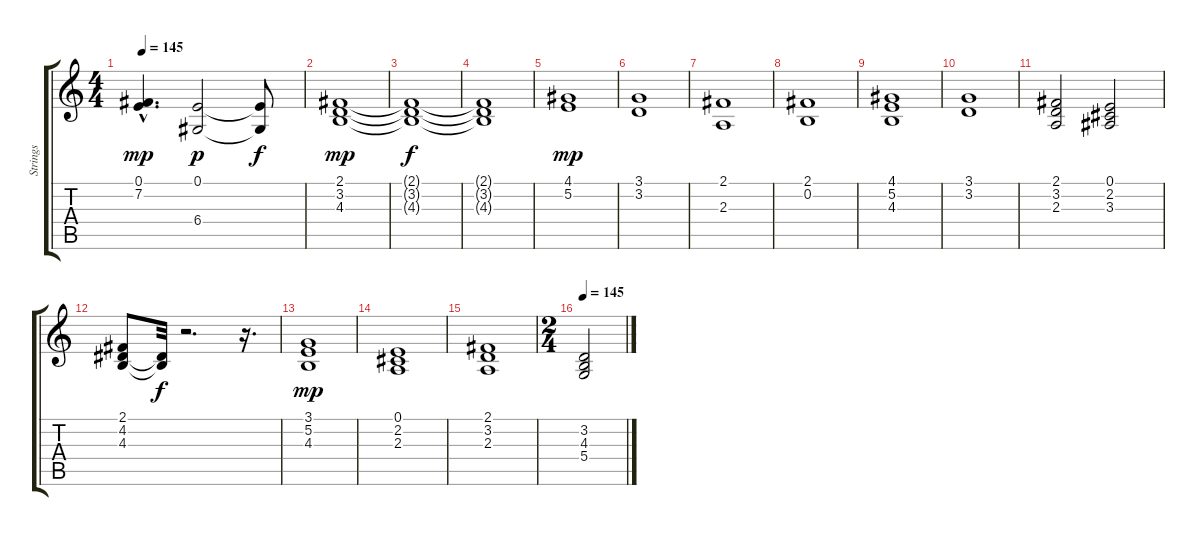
\track ("Strings" "Strings") {instrument stringensemble1}
\staff {score tabs}
\tuning (E4 B3 G3 D3 A2 E2) {hide}
\ts (4 4)
\tempo 145
\clef g2
\ks c
(0.1 7.2{hac}).4{d dy mp} (0.1 6.4).2{dy p} (0.1{t} 6.4{t}).8{dy f} |
(2.1 3.2 4.3).1{dy mp} |
(2.1{t} 3.2{t} 4.3{t}).1{dy f} |
(2.1{t} 3.2{t} 4.3{t}).1 |
(4.1 5.2).1{dy mp} |
(3.1 3.2).1 |
(2.1 2.3).1 |
(2.1 0.2).1 |
(4.1 5.2 4.3).1 |
(3.1 3.2).1 |
(2.1 3.2 2.3).2 (0.1 2.2 3.3).2 |
(2.1 4.2 4.3).8 (4.2{t} 4.3{t}).32{dy f} r.2{d} r.16{d} |
(3.1 5.2 4.3).1{dy mp} |
(0.1 2.2 2.3).1 |
(2.1 3.2 2.3).1 |
\ts (2 4)
\tempo 145
(3.2 4.3 5.4).2
